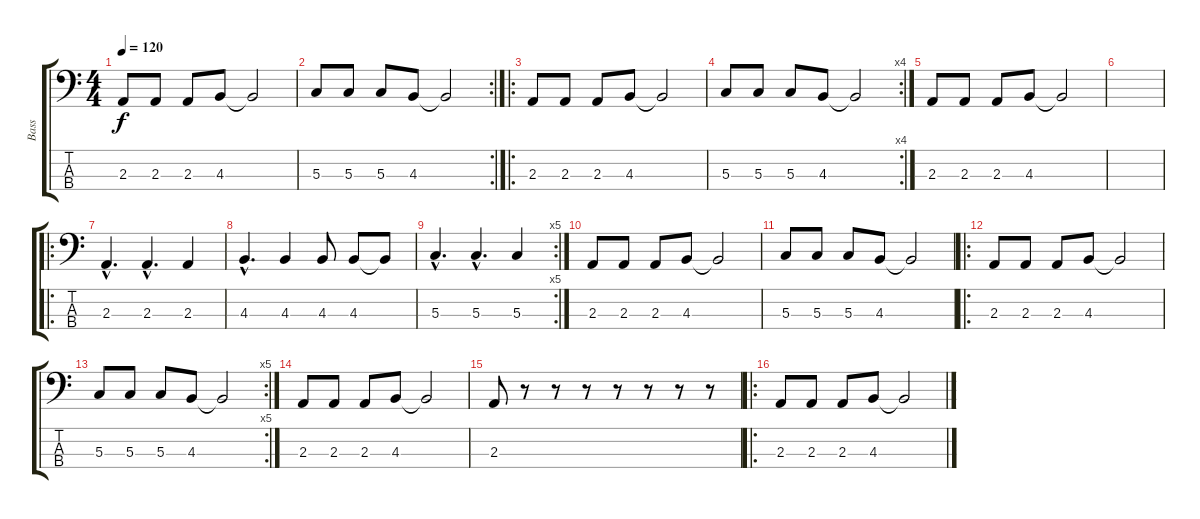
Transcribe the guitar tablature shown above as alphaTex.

\track ("Bass" "Bass") {instrument electricbassfinger}
\staff {score tabs}
\tuning (F2 C2 G1 D1) {hide}
\ts (4 4)
\tempo 120
\clef f4
\ks c
2.3.8{dy f instrument electricbassfinger} 2.3.8 2.3.8 4.3.8 4.3{t}.2 |
\rc 2
5.3.8 5.3.8 5.3.8 4.3.8 4.3{t}.2 |
\ro
2.3.8 2.3.8 2.3.8 4.3.8 4.3{t}.2 |
\rc 4
5.3.8 5.3.8 5.3.8 4.3.8 4.3{t}.2 |
2.3.8 2.3.8 2.3.8 4.3.8 4.3{t}.2 |
|
\ro
2.3{hac}.4{d} 2.3{hac}.4{d} 2.3.4 |
4.3{hac}.4{d} 4.3.4 4.3.8 4.3.8 4.3{t}.8 |
\rc 5
5.3{hac}.4{d} 5.3{hac}.4{d} 5.3.4 |
2.3.8 2.3.8 2.3.8 4.3.8 4.3{t}.2 |
5.3.8 5.3.8 5.3.8 4.3.8 4.3{t}.2 |
\ro
2.3.8 2.3.8 2.3.8 4.3.8 4.3{t}.2 |
\rc 5
5.3.8 5.3.8 5.3.8 4.3.8 4.3{t}.2 |
2.3.8 2.3.8 2.3.8 4.3.8 4.3{t}.2 |
2.3.8 r.8 r.8 r.8 r.8 r.8 r.8 r.8 |
\ro
2.3.8 2.3.8 2.3.8 4.3.8 4.3{t}.2
